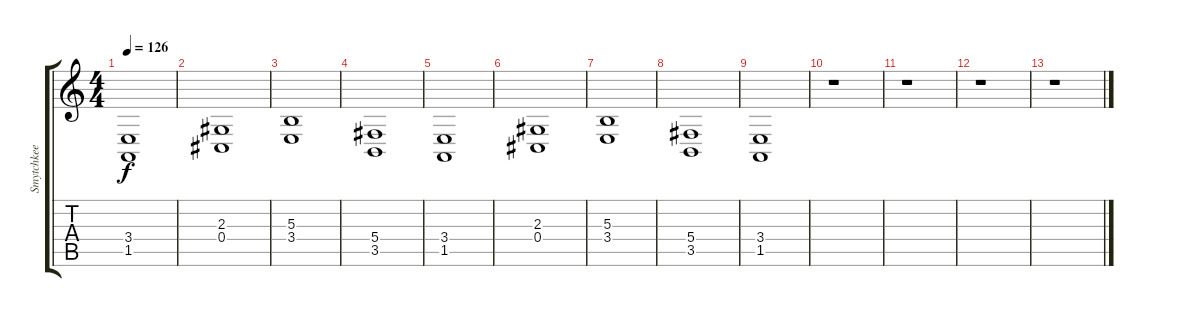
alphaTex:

\track ("Smytchkee" "Smytchkee") {instrument pad2warm}
\staff {score tabs}
\tuning (Eb4 Bb3 Gb3 Db3 Ab2 Eb2) {hide}
\ts (4 4)
\tempo 126
\clef g2
\ks c
(3.4 1.5).1{dy f} |
(2.3 0.4).1{volume 13 instrument stringensemble2} |
(5.3 3.4).1 |
(5.4 3.5).1 |
(3.4 1.5).1 |
(2.3 0.4).1{volume 13 instrument stringensemble2} |
(5.3 3.4).1 |
(5.4 3.5).1 |
(3.4 1.5).1 |
r.1 |
r.1 |
r.1 |
r.1
